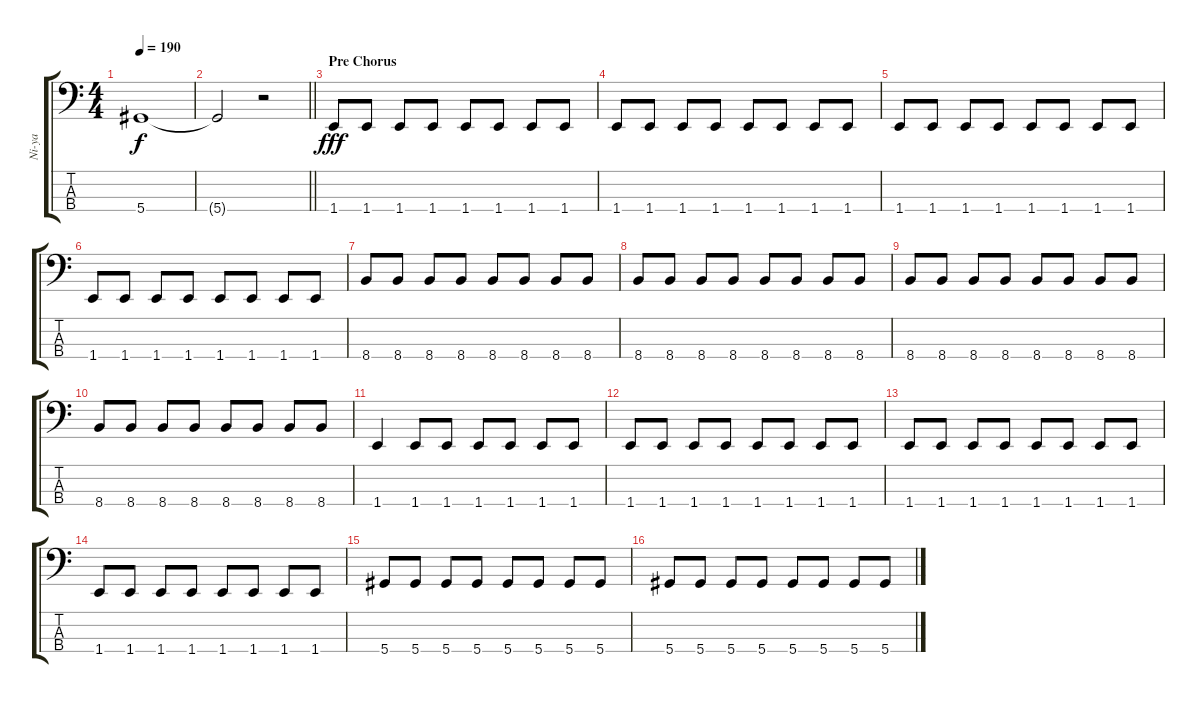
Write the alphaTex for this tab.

\track ("Ni-ya  " "Ni-ya  ") {instrument electricbassfinger}
\staff {score tabs}
\tuning (Gb2 Db2 Ab1 Eb1) {hide}
\ts (4 4)
\tempo 190
\clef f4
\ks c
5.4{t}.1{dy f} |
\barLineRight lightlight
5.4{t}.2 r.2 |
\section ("" "Pre Chorus")
1.4.8{dy fff} 1.4.8 1.4.8 1.4.8 1.4.8 1.4.8 1.4.8 1.4.8 |
1.4.8 1.4.8 1.4.8 1.4.8 1.4.8 1.4.8 1.4.8 1.4.8 |
1.4.8 1.4.8 1.4.8 1.4.8 1.4.8 1.4.8 1.4.8 1.4.8 |
1.4.8 1.4.8 1.4.8 1.4.8 1.4.8 1.4.8 1.4.8 1.4.8 |
8.4.8 8.4.8 8.4.8 8.4.8 8.4.8 8.4.8 8.4.8 8.4.8 |
8.4.8 8.4.8 8.4.8 8.4.8 8.4.8 8.4.8 8.4.8 8.4.8 |
8.4.8 8.4.8 8.4.8 8.4.8 8.4.8 8.4.8 8.4.8 8.4.8 |
8.4.8 8.4.8 8.4.8 8.4.8 8.4.8 8.4.8 8.4.8 8.4.8 |
1.4.4 1.4.8 1.4.8 1.4.8 1.4.8 1.4.8 1.4.8 |
1.4.8 1.4.8 1.4.8 1.4.8 1.4.8 1.4.8 1.4.8 1.4.8 |
1.4.8 1.4.8 1.4.8 1.4.8 1.4.8 1.4.8 1.4.8 1.4.8 |
1.4.8 1.4.8 1.4.8 1.4.8 1.4.8 1.4.8 1.4.8 1.4.8 |
5.4.8 5.4.8 5.4.8 5.4.8 5.4.8 5.4.8 5.4.8 5.4.8 |
5.4.8 5.4.8 5.4.8 5.4.8 5.4.8 5.4.8 5.4.8 5.4.8
